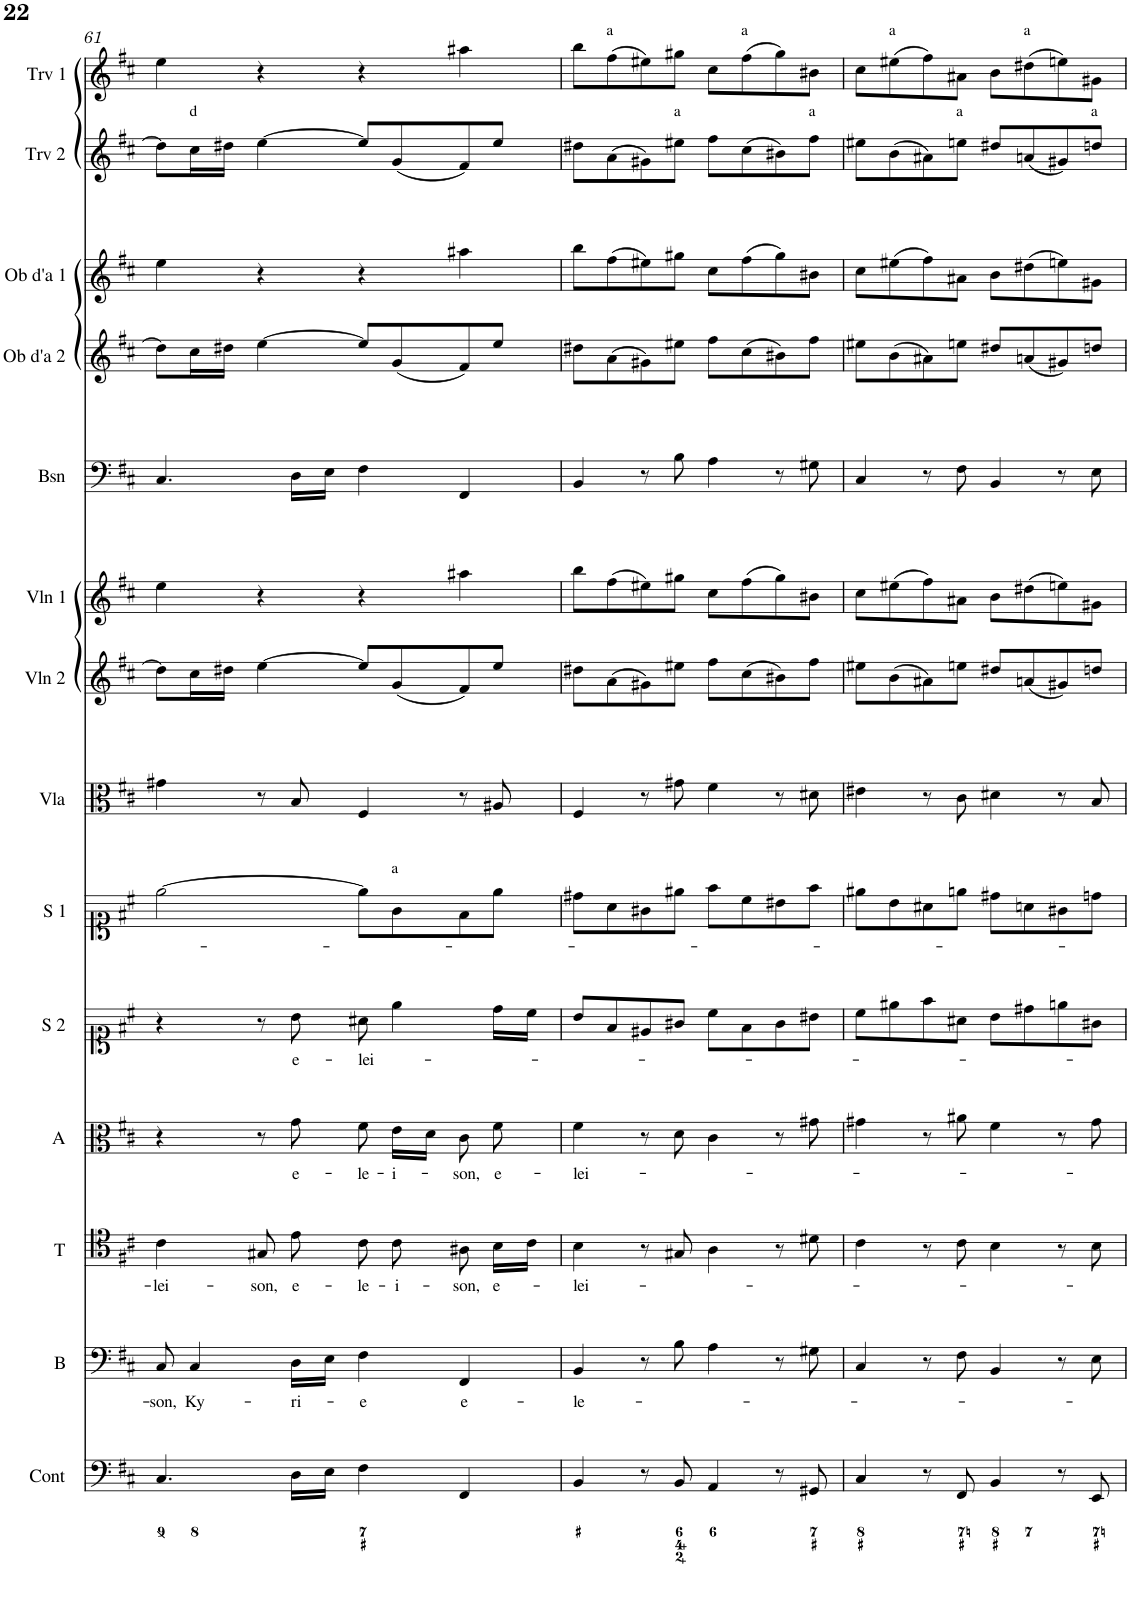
**kern	**kern	**text	**kern	**text	**kern	**text	**kern	**text	**kern	**kern	**kern	**kern	**kern	**kern	**kern	**kern	**kern
*part14	*part13	*part13	*part12	*part12	*part11	*part11	*part10	*part10	*part9	*part8	*part7	*part6	*part5	*part4	*part3	*part2	*part1
*staff14	*staff13	*staff13	*staff12	*staff12	*staff11	*staff11	*staff10	*staff10	*staff9	*staff8	*staff7	*staff6	*staff5	*staff4	*staff3	*staff2	*staff1
*I"Continuo	*I"Bass	*	*I"Tenor	*	*I"Alto	*	*I"Soprano 2	*	*I"Soprano 1	*I"Viola	*I"Violin 2	*I"Violin 1	*I"Bassoon	*I"Oboe d’amore 2	*I"Oboe d’amore 1	*I"Traverso 2	*I"Traverso 1
*I'Cont	*I'B	*	*I'T	*	*I'A	*	*I'S 2	*	*I'S 1	*I'Vla	*I'Vln 2	*I'Vln 1	*I'Bsn	*I'Ob d'a 2	*I'Ob d'a 1	*I'Trv 2	*I'Trv 1
!!LO:PB:g=z
*clefF4	*clefF4	*	*clefC4	*	*clefC3	*	*clefC1	*	*clefC1	*clefC3	*clefG2	*clefG2	*clefF4	*clefG2	*clefG2	*clefG2	*clefG2
*k[f#c#]	*k[f#c#]	*	*k[f#c#]	*	*k[f#c#]	*	*k[f#c#]	*	*k[f#c#]	*k[f#c#]	*k[f#c#]	*k[f#c#]	*k[f#c#]	*k[f#c#]	*k[f#c#]	*k[f#c#]	*k[f#c#]
*M4/4	*M4/4	*	*M4/4	*	*M4/4	*	*M4/4	*	*M4/4	*M4/4	*M4/4	*M4/4	*M4/4	*M4/4	*M4/4	*M4/4	*M4/4
*met(c)	*met(c)	*	*met(c)	*	*met(c)	*	*met(c)	*	*met(c)	*met(c)	*met(c)	*met(c)	*met(c)	*met(c)	*met(c)	*met(c)	*met(c)
=61	=61	=61	=61	=61	=61	=61	=61	=61	=61	=61	=61	=61	=61	=61	=61	=61	=61
!	!	!LO:LY:b	!	!LO:LY:b	!	!	!	!	!	!	!	!	!	!	!	!	!
4.C#/	8C#/	-son,	4c#\	-lei-	4r	.	4r	.	[2ee\	4g#X\	8dd#\L]	4ee\	4.C#/	8dd#\L]	4ee\	8dd#\L]	4ee\
!	!	!	!	!	!	!	!	!	!	!	!	!	!	!	!	!LO:TX:a:t=d	!
!	!	!LO:LY:b	!	!	!	!	!	!	!	!	!	!	!	!	!	!	!
.	4C#/	Ky-	.	.	.	.	.	.	.	.	16cc#\L	.	.	16cc#\L	.	16cc#\L	.
.	.	.	.	.	.	.	.	.	.	.	16dd#X\JJ	.	.	16dd#X\JJ	.	16dd#X\JJ	.
!	!	!	!	!LO:LY:b	!	!	!	!	!	!	!	!	!	!	!	!	!
.	.	.	8G#X/	-son,	8r	.	8r	.	.	8r	[4ee\	4r	.	[4ee\	4r	[4ee\	4r
!	!	!LO:LY:b	!	!LO:LY:b	!	!LO:LY:b	!	!LO:LY:b	!	!	!	!	!	!	!	!	!
16D\LL	16D\LL	-ri-	8e\	e-	8g\	e-	8b\	e-	.	8B/	.	.	16D\LL	.	.	.	.
16E\JJ	16E\JJ	.	.	.	.	.	.	.	.	.	.	.	16E\JJ	.	.	.	.
!	!	!LO:LY:b	!	!LO:LY:b	!	!LO:LY:b	!	!LO:LY:b	!	!	!	!	!	!	!	!	!
4F#\	4F#\	-e	8c#\	-le-	8f#\	-le-	8a#X\	-lei-	8ee\L]	4F#/	8ee/L]	4r	4F#\	8ee/L]	4r	8ee/L]	4r
!	!	!	!	!	!	!	!	!	!LO:TX:a:t=a	!	!	!	!	!	!	!	!
!	!	!	!	!LO:LY:b	!	!LO:LY:b	!	!	!	!	!	!	!	!	!	!	!
.	.	.	8c#\	-i-	16e\LL	-i-	4ee\	.	8g\	.	(8g/	.	.	(8g/	.	(8g/	.
.	.	.	.	.	16d\JJ	.	.	.	.	.	.	.	.	.	.	.	.
!	!	!LO:LY:b	!	!LO:LY:b	!	!LO:LY:b	!	!	!	!	!	!	!	!	!	!	!
4FF#/	4FF#/	e-	8A#X\	-son,	8c#\	-son,	.	.	8f#\	8r	8f#/)	4aa#X\	4FF#/	8f#/)	4aa#X\	8f#/)	4aa#X\
!	!	!	!	!LO:LY:b	!	!LO:LY:b	!	!	!	!	!	!	!	!	!	!	!
.	.	.	16B\LL	e-	8f#\	e-	16dd\LL	.	8ee\J	8A#X/	8ee/J	.	.	8ee/J	.	8ee/J	.
.	.	.	16c#\JJ	.	.	.	16cc#\JJ	.	.	.	.	.	.	.	.	.	.
=62	=62	=62	=62	=62	=62	=62	=62	=62	=62	=62	=62	=62	=62	=62	=62	=62	=62
!	!	!LO:LY:b	!	!LO:LY:b	!	!LO:LY:b	!	!	!	!	!	!	!	!	!	!	!
4BB/	4BB/	-le-	4B\	-lei-	4f#\	-lei-	8b/L	.	8dd#X\L	4F#/	8dd#X\L	8bb\L	4BB/	8dd#X\L	8bb\L	8dd#X\L	8bb\L
!	!	!	!	!	!	!	!	!	!	!	!	!	!	!	!	!	!LO:TX:a:t=a
.	.	.	.	.	.	.	8f#/	.	8a\	.	(8a\	(8ff#\	.	(8a\	(8ff#\	(8a\	(8ff#\
8r	8r	.	8r	.	8r	.	8e#X/	.	8g#X\	8r	8g#X\)	8ee#X\)	8r	8g#X\)	8ee#X\)	8g#X\)	8ee#X\)
!	!	!	!	!	!	!	!	!	!	!	!	!	!	!	!	!LO:TX:a:t=a	!
8BB/	8B\	.	8G#X/	.	8d\	.	8g#X/J	.	8ee#X\J	8g#X\	8ee#X\J	8gg#X\J	8B\	8ee#X\J	8gg#X\J	8ee#X\J	8gg#X\J
4AA/	4A\	.	4A\	.	4c#\	.	8cc#\L	.	8ff#\L	4f#\	8ff#\L	8cc#\L	4A\	8ff#\L	8cc#\L	8ff#\L	8cc#\L
!	!	!	!	!	!	!	!	!	!	!	!	!	!	!	!	!	!LO:TX:a:t=a
.	.	.	.	.	.	.	8f#\	.	8cc#\	.	(8cc#\	(8ff#\	.	(8cc#\	(8ff#\	(8cc#\	(8ff#\
8r	8r	.	8r	.	8r	.	8g#\	.	8b#X\	8r	8b#X\)	8gg#\)	8r	8b#X\)	8gg#\)	8b#X\)	8gg#\)
!	!	!	!	!	!	!	!	!	!	!	!	!	!	!	!	!LO:TX:a:t=a	!
8GG#X/	8G#X\	.	8d#X\	.	8g#X\	.	8b#X\J	.	8ff#\J	8d#X\	8ff#\J	8b#X\J	8G#X\	8ff#\J	8b#X\J	8ff#\J	8b#X\J
=63	=63	=63	=63	=63	=63	=63	=63	=63	=63	=63	=63	=63	=63	=63	=63	=63	=63
4C#/	4C#/	.	4c#\	.	4g#X\	.	8cc#\L	.	8ee#X\L	4e#X\	8ee#X\L	8cc#\L	4C#/	8ee#X\L	8cc#\L	8ee#X\L	8cc#\L
!	!	!	!	!	!	!	!	!	!	!	!	!	!	!	!	!	!LO:TX:a:t=a
.	.	.	.	.	.	.	8ee#X\	.	8b\	.	(8b\	(8ee#X\	.	(8b\	(8ee#X\	(8b\	(8ee#X\
8r	8r	.	8r	.	8r	.	8ff#\	.	8a#X\	8r	8a#X\)	8ff#\)	8r	8a#X\)	8ff#\)	8a#X\)	8ff#\)
!	!	!	!	!	!	!	!	!	!	!	!	!	!	!	!	!LO:TX:a:t=a	!
8FF#/	8F#\	.	8c#\	.	8a#X\	.	8a#X\J	.	8een\J	8c#\	8een\J	8a#X\J	8F#\	8een\J	8a#X\J	8een\J	8a#X\J
4BB/	4BB/	.	4B\	.	4f#\	.	8b\L	.	8dd#X\L	4d#X\	8dd#X/L	8b\L	4BB/	8dd#X/L	8b\L	8dd#X/L	8b\L
!	!	!	!	!	!	!	!	!	!	!	!	!	!	!	!	!	!LO:TX:a:t=a
.	.	.	.	.	.	.	8dd#X\	.	8an\	.	(8an/	(8dd#X\	.	(8an/	(8dd#X\	(8an/	(8dd#X\
8r	8r	.	8r	.	8r	.	8een\	.	8g#X\	8r	8g#X/)	8een\)	8r	8g#X/)	8een\)	8g#X/)	8een\)
!	!	!	!	!	!	!	!	!	!	!	!	!	!	!	!	!LO:TX:a:t=a	!
8EE/	8E\	.	8B\	.	8g#\	.	8g#X\J	.	8ddn\J	8B/	8ddn/J	8g#X\J	8E\	8ddn/J	8g#X\J	8ddn/J	8g#X\J
=	=	=	=	=	=	=	=	=	=	=	=	=	=	=	=	=	=
*-	*-	*-	*-	*-	*-	*-	*-	*-	*-	*-	*-	*-	*-	*-	*-	*-	*-
